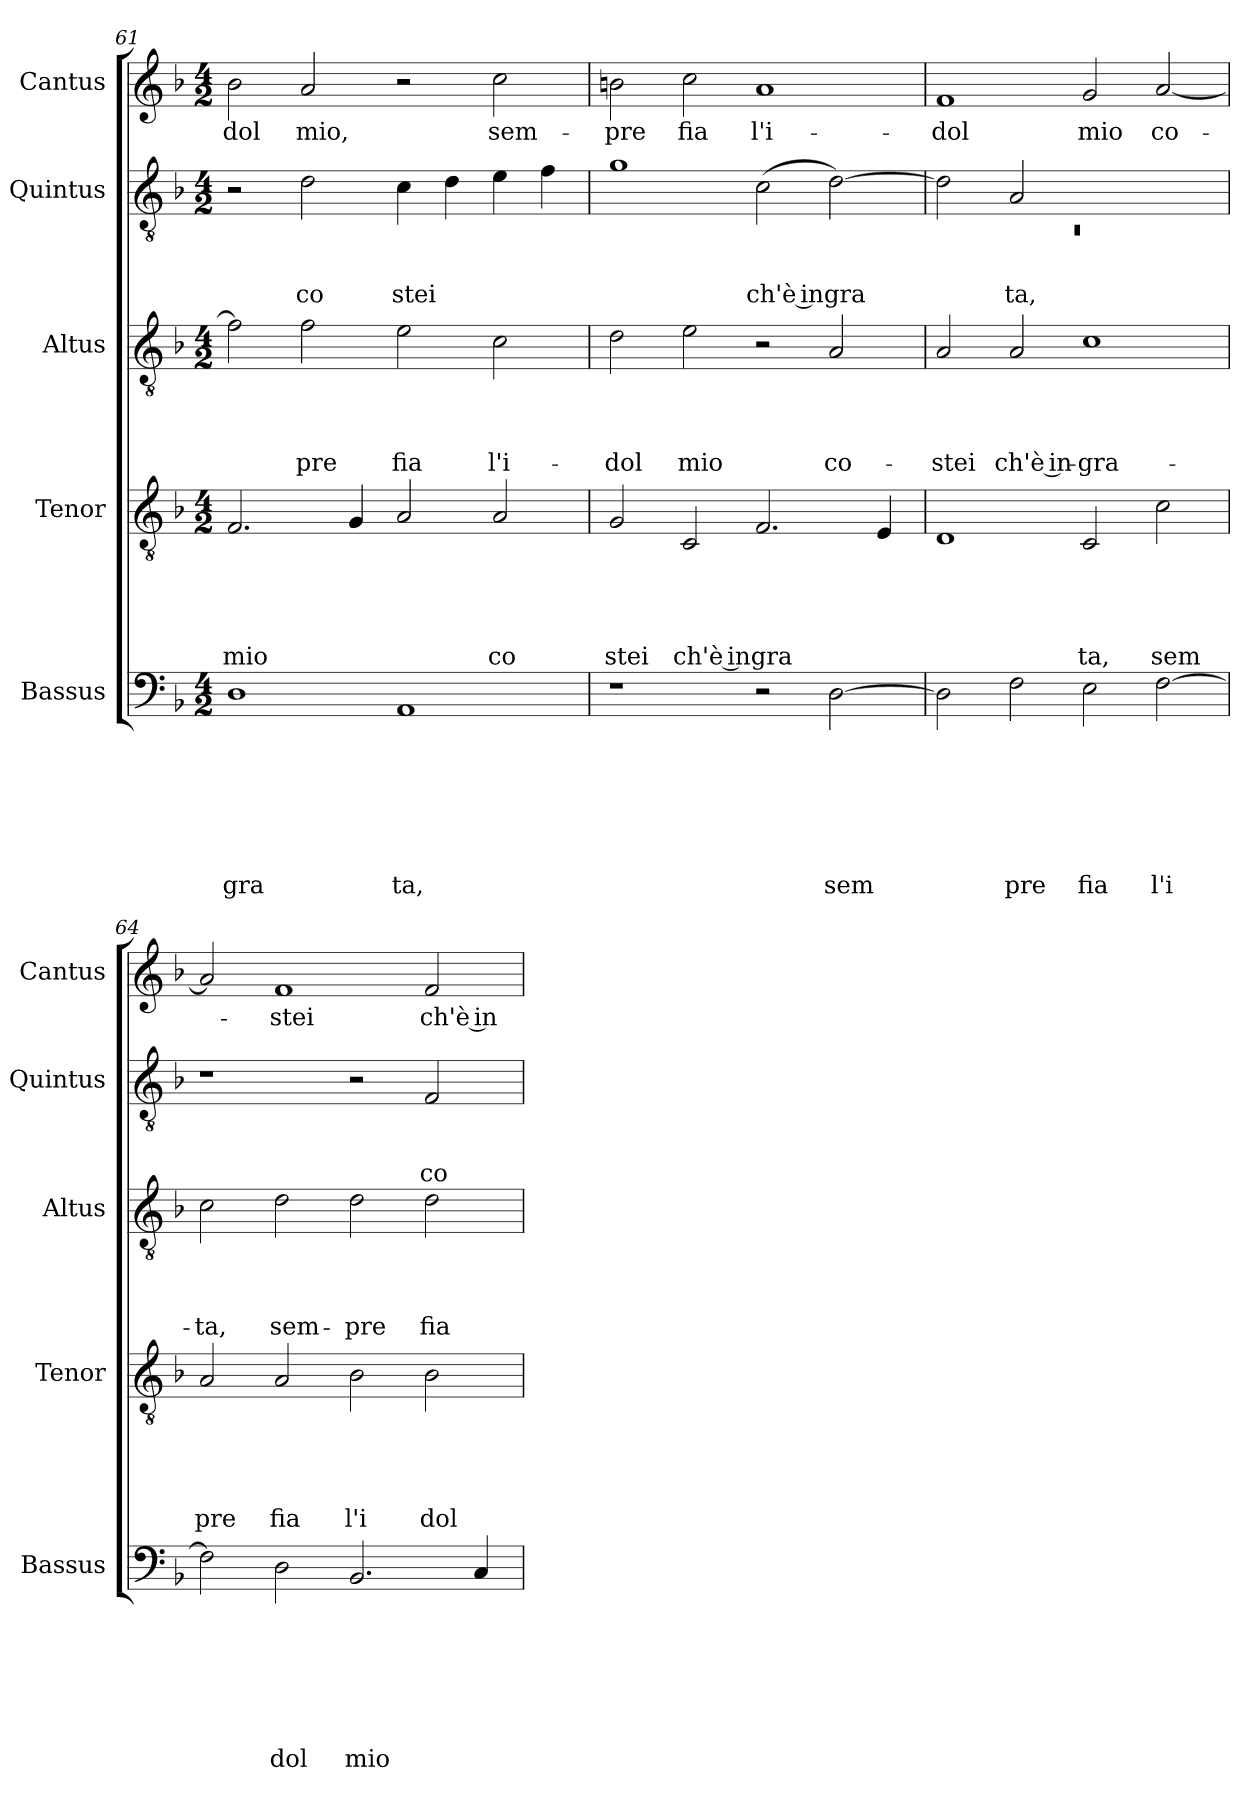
**kern	**text	**text	**text	**text	**text	**text	**text	**kern	**text	**text	**text	**text	**text	**kern	**text	**text	**text	**text	**kern	**text	**text	**text	**kern	**text
*part5	*part5	*part5	*part5	*part5	*part5	*part5	*part5	*part4	*part4	*part4	*part4	*part4	*part4	*part3	*part3	*part3	*part3	*part3	*part2	*part2	*part2	*part2	*part1	*part1
*staff5	*staff5	*staff5	*staff5	*staff5	*staff5	*staff5	*staff5	*staff4	*staff4	*staff4	*staff4	*staff4	*staff4	*staff3	*staff3	*staff3	*staff3	*staff3	*staff2	*staff2	*staff2	*staff2	*staff1	*staff1
*I"Bassus	*	*	*	*	*	*	*	*I"Tenor	*	*	*	*	*	*I"Altus	*	*	*	*	*I"Quintus	*	*	*	*I"Cantus	*
*I'Bassus	*	*	*	*	*	*	*	*I'Tenor	*	*	*	*	*	*I'Altus	*	*	*	*	*I'Quintus	*	*	*	*I'Cantus	*
!!LO:PB:g=z
*clefF4	*	*	*	*	*	*	*	*clefGv2	*	*	*	*	*	*clefGv2	*	*	*	*	*clefGv2	*	*	*	*clefG2	*
*k[b-]	*	*	*	*	*	*	*	*k[b-]	*	*	*	*	*	*k[b-]	*	*	*	*	*k[b-]	*	*	*	*k[b-]	*
*F:	*	*	*	*	*	*	*	*F:	*	*	*	*	*	*F:	*	*	*	*	*F:	*	*	*	*F:	*
*M4/2	*	*	*	*	*	*	*	*M4/2	*	*	*	*	*	*M4/2	*	*	*	*	*M4/2	*	*	*	*M4/2	*
=61	=61	=61	=61	=61	=61	=61	=61	=61	=61	=61	=61	=61	=61	=61	=61	=61	=61	=61	=61	=61	=61	=61	=61	=61
!	!	!	!	!	!	!	!LO:LY:b	!	!	!	!	!	!LO:LY:b	!	!	!	!	!	!	!	!	!	!	!LO:LY:b
1D	.	.	.	.	.	.	-gra	2.F/	.	.	.	.	mio	2f\]	.	.	.	.	2r	.	.	.	2b-\	dol
!	!	!	!	!	!	!	!	!	!	!	!	!	!	!	!	!	!	!LO:LY:b	!	!	!	!LO:LY:b	!	!LO:LY:b
.	.	.	.	.	.	.	.	.	.	.	.	.	.	2f\	.	.	.	pre	2d\	.	.	co	2a/	mio,
.	.	.	.	.	.	.	.	4G/	.	.	.	.	.	.	.	.	.	.	.	.	.	.	.	.
!	!	!	!	!	!	!	!LO:LY:b	!	!	!	!	!	!	!	!	!	!	!LO:LY:b	!	!	!	!LO:LY:b	!	!
1AA	.	.	.	.	.	.	ta,	2A/	.	.	.	.	.	2e\	.	.	.	fia	4c\	.	.	stei	2r	.
.	.	.	.	.	.	.	.	.	.	.	.	.	.	.	.	.	.	.	4d\	.	.	.	.	.
!	!	!	!	!	!	!	!	!	!	!	!	!	!LO:LY:b	!	!	!	!	!LO:LY:b	!	!	!	!	!	!LO:LY:b
.	.	.	.	.	.	.	.	2A/	.	.	.	.	co	2c\	.	.	.	l'i-	4e\	.	.	.	2cc\	sem-
.	.	.	.	.	.	.	.	.	.	.	.	.	.	.	.	.	.	.	4f\	.	.	.	.	.
=62	=62	=62	=62	=62	=62	=62	=62	=62	=62	=62	=62	=62	=62	=62	=62	=62	=62	=62	=62	=62	=62	=62	=62	=62
!	!	!	!	!	!	!	!	!	!	!	!	!	!LO:LY:b	!	!	!	!	!LO:LY:b	!	!	!	!	!	!LO:LY:b
1r	.	.	.	.	.	.	.	2G/	.	.	.	.	stei	2d\	.	.	.	-dol	1g	.	.	.	2bn\	-pre
!	!	!	!	!	!	!	!	!	!	!	!	!	!LO:LY:b:rj	!	!	!	!	!LO:LY:b	!	!	!	!	!	!LO:LY:b
.	.	.	.	.	.	.	.	2C/	.	.	.	.	ch'è in	2e\	.	.	.	mio	.	.	.	.	2cc\	fia
!	!	!	!	!	!	!	!	!	!	!	!	!	!LO:LY:b	!	!	!	!	!	!	!	!	!LO:LY:b:rj	!	!LO:LY:b
2r	.	.	.	.	.	.	.	2.F/	.	.	.	.	gra	2r	.	.	.	.	(<2c\	.	.	ch'è in	1a	l'i-
!	!	!	!	!	!	!	!LO:LY:b	!	!	!	!	!	!	!	!	!	!	!LO:LY:b	!	!	!	!LO:LY:b	!	!
[>2D\	.	.	.	.	.	.	sem	.	.	.	.	.	.	2A/	.	.	.	co-	[>2d\)	.	.	gra	.	.
.	.	.	.	.	.	.	.	4E/	.	.	.	.	.	.	.	.	.	.	.	.	.	.	.	.
=63	=63	=63	=63	=63	=63	=63	=63	=63	=63	=63	=63	=63	=63	=63	=63	=63	=63	=63	=63	=63	=63	=63	=63	=63
*	*	*	*	*	*	*	*	*	*	*	*	*	*	*	*	*	*	*	*^	*	*	*	*	*
!	!	!	!	!	!	!	!	!	!	!	!	!	!	!	!	!	!	!LO:LY:b	!	!LO:N:vis=1	!	!	!	!	!LO:LY:b
2D\]	.	.	.	.	.	.	.	1D	.	.	.	.	.	2A/	.	.	.	-stei	2d\]	0rC	.	.	.	1f	-dol
!	!	!	!	!	!	!	!LO:LY:b	!	!	!	!	!	!	!	!	!	!	!LO:LY:b:rj	!	!	!	!	!LO:LY:b	!	!
2F\	.	.	.	.	.	.	pre	.	.	.	.	.	.	2A/	.	.	.	ch'è in-	2A/	.	.	.	ta,	.	.
!	!	!	!	!	!	!	!LO:LY:b	!	!	!	!	!	!LO:LY:b	!	!	!	!	!LO:LY:b	!	!	!	!	!	!	!LO:LY:b
2E\	.	.	.	.	.	.	fia	2C/	.	.	.	.	ta,	1c	.	.	.	-gra-	1ryy	.	.	.	.	2g/	mio
!	!	!	!	!	!	!	!LO:LY:b	!	!	!	!	!	!LO:LY:b	!	!	!	!	!	!	!	!	!	!	!	!LO:LY:b
[>2F\	.	.	.	.	.	.	l'i	2c\	.	.	.	.	sem	.	.	.	.	.	.	.	.	.	.	[<2a/	co-
*	*	*	*	*	*	*	*	*	*	*	*	*	*	*	*	*	*	*	*v	*v	*	*	*	*	*
=64	=64	=64	=64	=64	=64	=64	=64	=64	=64	=64	=64	=64	=64	=64	=64	=64	=64	=64	=64	=64	=64	=64	=64	=64
!	!	!	!	!	!	!	!	!	!	!	!	!	!LO:LY:b	!	!	!	!	!LO:LY:b	!	!	!	!	!	!
2F\]	.	.	.	.	.	.	.	2A/	.	.	.	.	pre	2c\	.	.	.	-ta,	1r	.	.	.	2a/]	.
!	!	!	!	!	!	!	!LO:LY:b	!	!	!	!	!	!LO:LY:b	!	!	!	!	!LO:LY:b	!	!	!	!	!	!LO:LY:b
2D\	.	.	.	.	.	.	dol	2A/	.	.	.	.	fia	2d\	.	.	.	sem-	.	.	.	.	1f	-stei
!	!	!	!	!	!	!	!LO:LY:b	!	!	!	!	!	!LO:LY:b	!	!	!	!	!LO:LY:b	!	!	!	!	!	!
2.BB-/	.	.	.	.	.	.	mio	2B-\	.	.	.	.	l'i	2d\	.	.	.	-pre	2r	.	.	.	.	.
!	!	!	!	!	!	!	!	!	!	!	!	!	!LO:LY:b	!	!	!	!	!LO:LY:b	!	!	!	!LO:LY:b	!	!LO:LY:b:rj
.	.	.	.	.	.	.	.	2B-\	.	.	.	.	dol	2d\	.	.	.	fia	2F/	.	.	co	2f/	ch'è in-
4C/	.	.	.	.	.	.	.	.	.	.	.	.	.	.	.	.	.	.	.	.	.	.	.	.
=	=	=	=	=	=	=	=	=	=	=	=	=	=	=	=	=	=	=	=	=	=	=	=	=
*-	*-	*-	*-	*-	*-	*-	*-	*-	*-	*-	*-	*-	*-	*-	*-	*-	*-	*-	*-	*-	*-	*-	*-	*-
